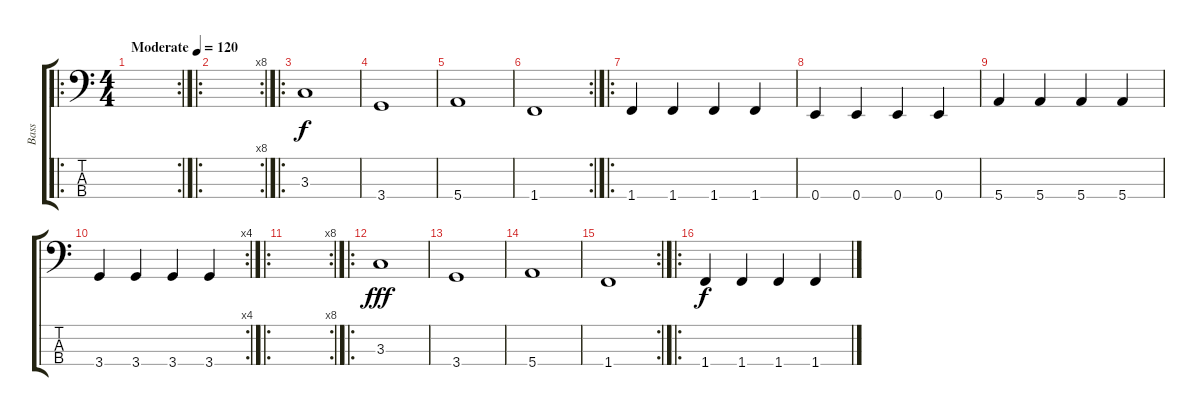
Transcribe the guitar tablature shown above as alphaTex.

\track ("Bass" "Bass") {instrument electricbassfinger}
\staff {score tabs}
\tuning (G2 D2 A1 E1) {hide}
\ro
\rc 2
\ts (4 4)
\tempo (120 "Moderate")
\clef f4
\ks c
|
\ro
\rc 8
|
\ro
3.3.1 |
3.4.1 |
5.4.1 |
\rc 2
1.4.1 |
\ro
1.4.4{dy f} 1.4.4 1.4.4 1.4.4 |
0.4.4 0.4.4 0.4.4 0.4.4 |
5.4.4 5.4.4 5.4.4 5.4.4 |
\rc 4
3.4.4 3.4.4 3.4.4 3.4.4 |
\ro
\rc 8
|
\ro
3.3.1{dy fff} |
3.4.1 |
5.4.1 |
\rc 2
1.4.1 |
\ro
1.4.4{dy f} 1.4.4 1.4.4 1.4.4
